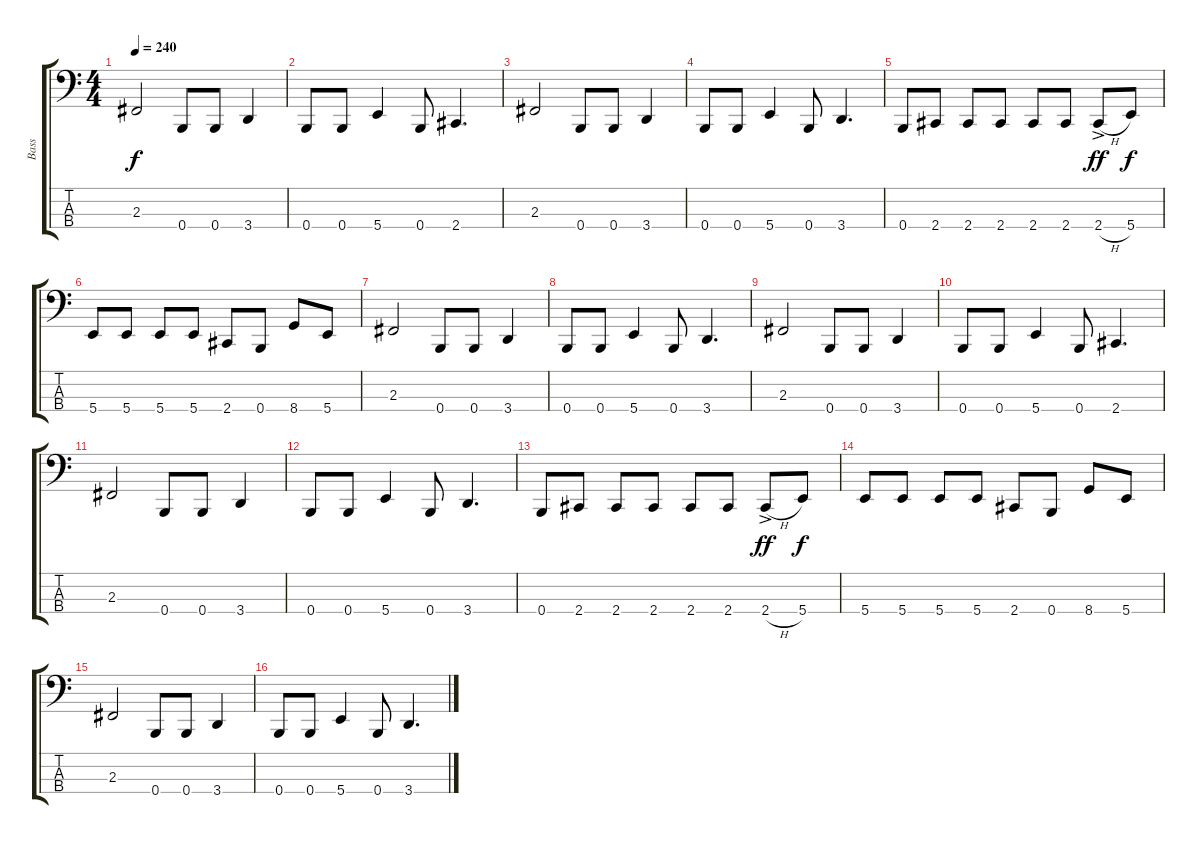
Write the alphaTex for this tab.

\track ("Bass" "Bass") {instrument electricbassfinger}
\staff {score tabs}
\tuning (D2 A1 E1 B0) {hide}
\ts (4 4)
\tempo 240
\clef f4
\ks c
2.3.2{dy f} 0.4.8 0.4.8 3.4.4 |
0.4.8 0.4.8 5.4.4 0.4.8 2.4.4{d} |
2.3.2 0.4.8 0.4.8 3.4.4 |
0.4.8 0.4.8 5.4.4 0.4.8 3.4.4{d} |
0.4.8 2.4.8 2.4.8 2.4.8 2.4.8 2.4.8 2.4{h ac}.8{dy ff} 5.4.8{dy f} |
5.4.8 5.4.8 5.4.8 5.4.8 2.4.8 0.4.8 8.4.8 5.4.8 |
2.3.2 0.4.8 0.4.8 3.4.4 |
0.4.8 0.4.8 5.4.4 0.4.8 3.4.4{d} |
2.3.2 0.4.8 0.4.8 3.4.4 |
0.4.8 0.4.8 5.4.4 0.4.8 2.4.4{d} |
2.3.2 0.4.8 0.4.8 3.4.4 |
0.4.8 0.4.8 5.4.4 0.4.8 3.4.4{d} |
0.4.8 2.4.8 2.4.8 2.4.8 2.4.8 2.4.8 2.4{h ac}.8{dy ff} 5.4.8{dy f} |
5.4.8 5.4.8 5.4.8 5.4.8 2.4.8 0.4.8 8.4.8 5.4.8 |
2.3.2 0.4.8 0.4.8 3.4.4 |
0.4.8 0.4.8 5.4.4 0.4.8 3.4.4{d}
